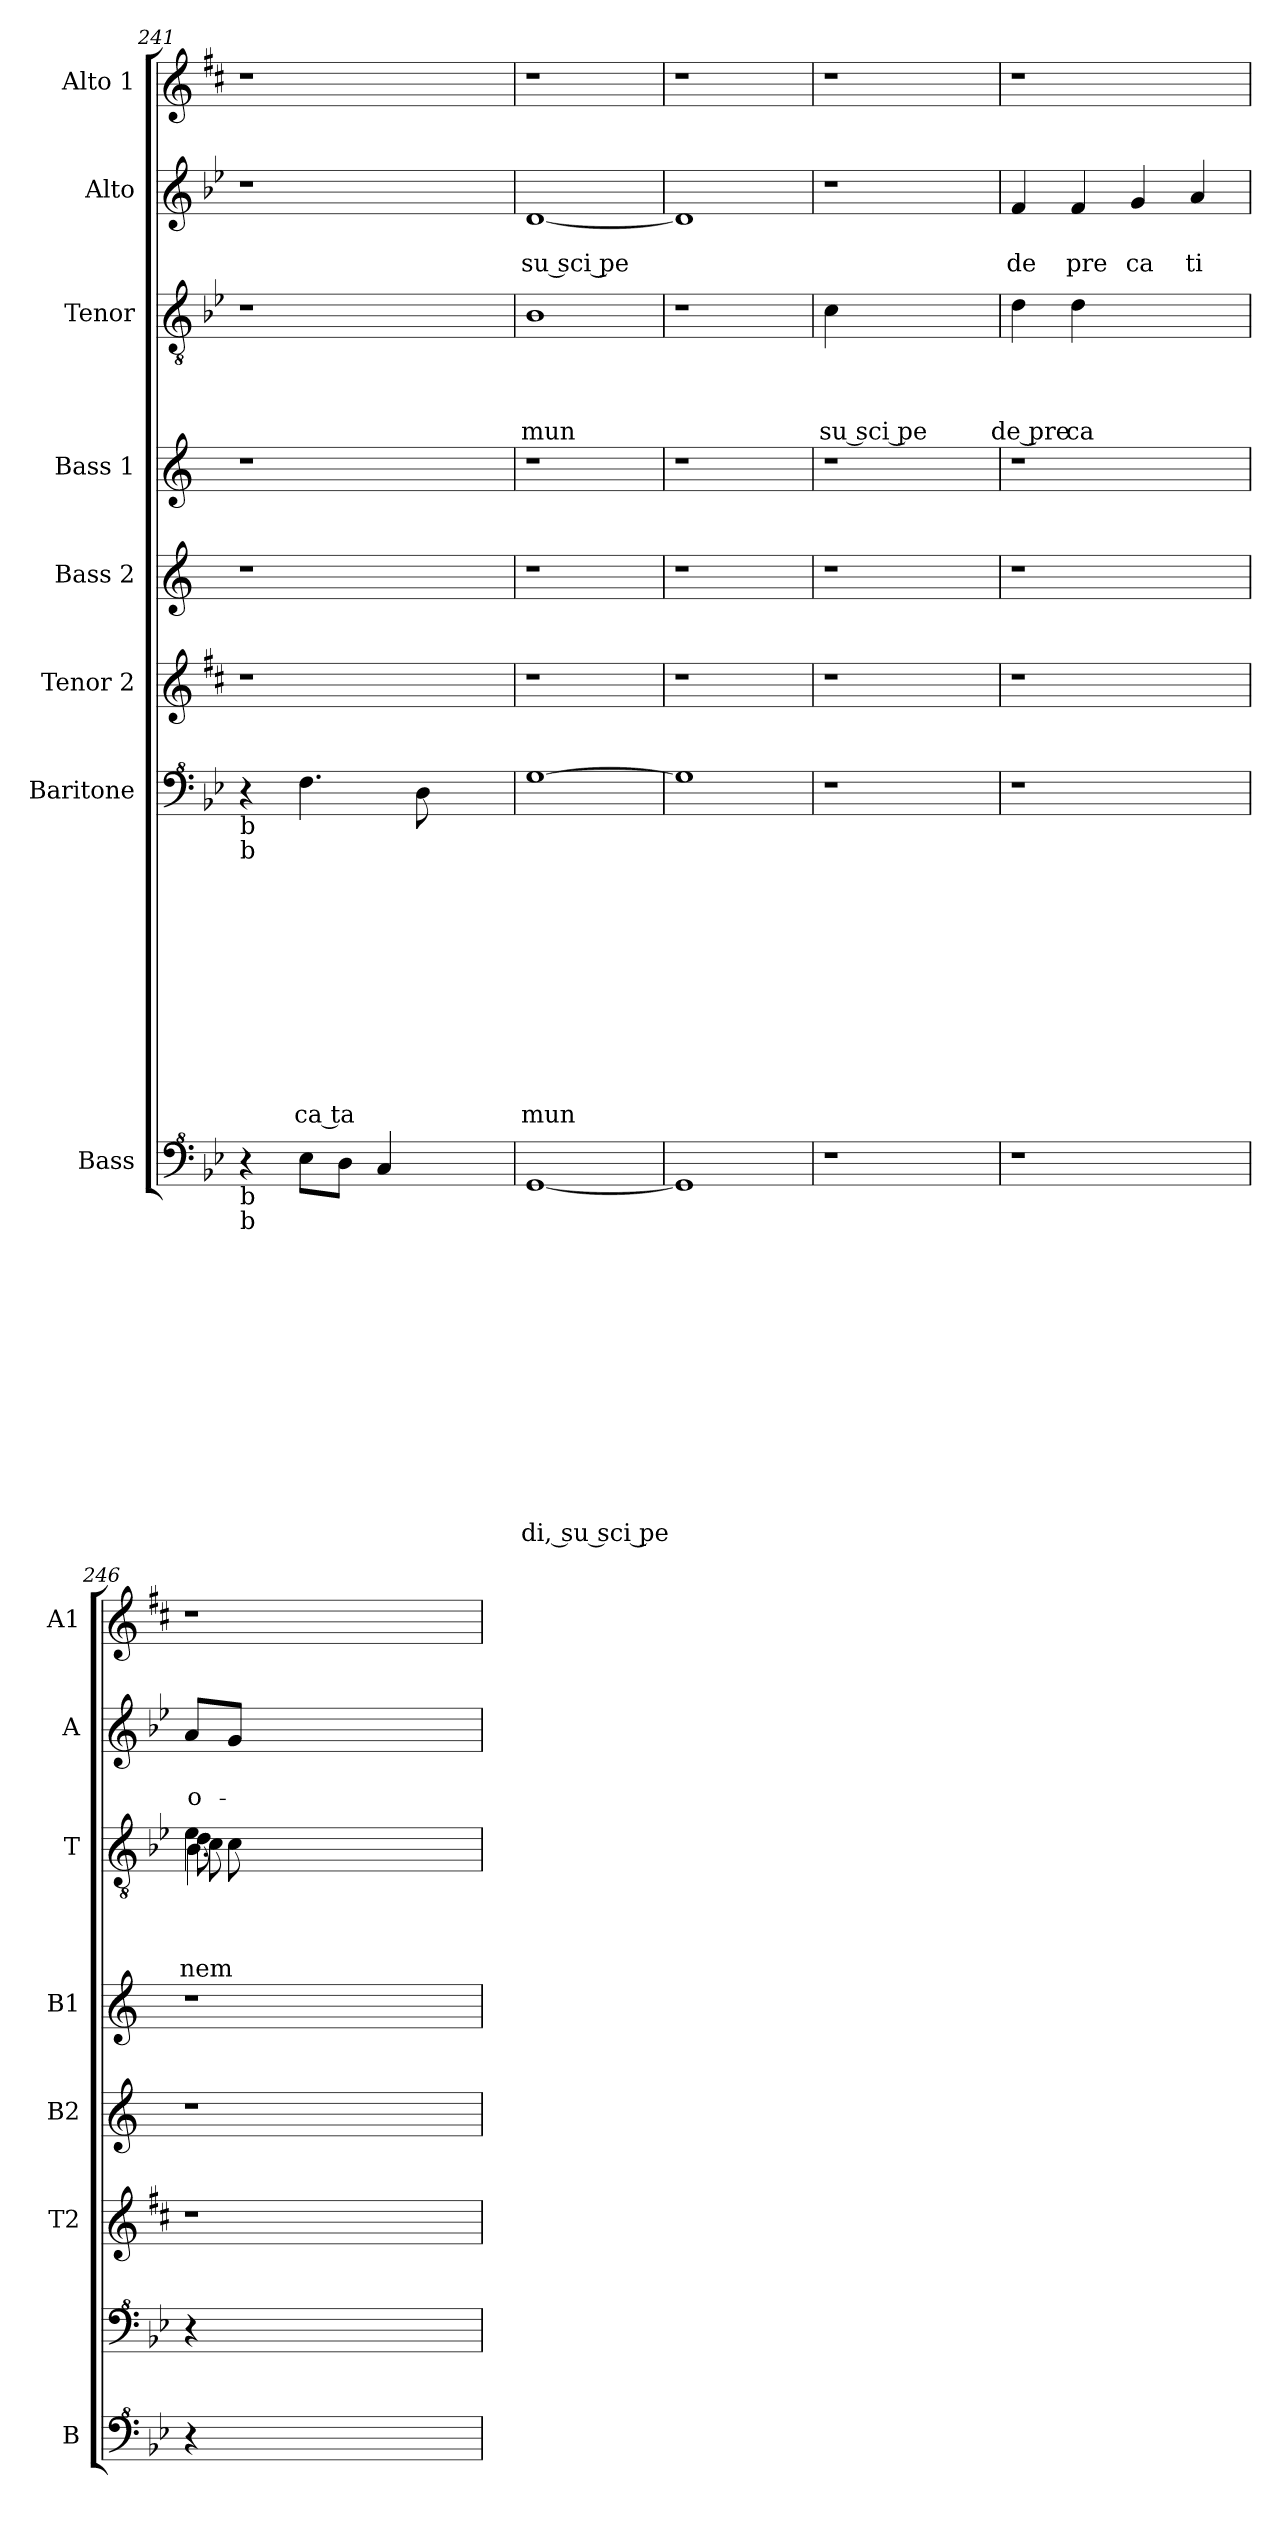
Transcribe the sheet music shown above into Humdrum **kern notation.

**kern	**text	**text	**text	**text	**text	**text	**text	**text	**text	**text	**text	**text	**text	**kern	**text	**text	**text	**text	**text	**text	**text	**text	**text	**text	**text	**kern	**kern	**kern	**kern	**text	**text	**text	**text	**kern	**text	**text	**kern
*part8	*part8	*part8	*part8	*part8	*part8	*part8	*part8	*part8	*part8	*part8	*part8	*part8	*part8	*part7	*part7	*part7	*part7	*part7	*part7	*part7	*part7	*part7	*part7	*part7	*part7	*part6	*part5	*part4	*part3	*part3	*part3	*part3	*part3	*part2	*part2	*part2	*part1
*staff8	*staff8	*staff8	*staff8	*staff8	*staff8	*staff8	*staff8	*staff8	*staff8	*staff8	*staff8	*staff8	*staff8	*staff7	*staff7	*staff7	*staff7	*staff7	*staff7	*staff7	*staff7	*staff7	*staff7	*staff7	*staff7	*staff6	*staff5	*staff4	*staff3	*staff3	*staff3	*staff3	*staff3	*staff2	*staff2	*staff2	*staff1
*I"Bass	*	*	*	*	*	*	*	*	*	*	*	*	*	*I"Baritone	*	*	*	*	*	*	*	*	*	*	*	*I"Tenor 2	*I"Bass 2	*I"Bass 1	*I"Tenor	*	*	*	*	*I"Alto	*	*	*I"Alto 1
*I'B	*	*	*	*	*	*	*	*	*	*	*	*	*	*	*	*	*	*	*	*	*	*	*	*	*	*I'T2	*I'B2	*I'B1	*I'T	*	*	*	*	*I'A	*	*	*I'A1
!!LO:PB:g=z
*clefF^4	*	*	*	*	*	*	*	*	*	*	*	*	*	*clefF^4	*	*	*	*	*	*	*	*	*	*	*	*clefG2	*clefG2	*clefG2	*clefGv2	*	*	*	*	*clefG2	*	*	*clefG2
*	*	*	*	*	*	*	*	*	*	*	*	*	*	*	*	*	*	*	*	*	*	*	*	*	*	*ITrd1c2	*	*	*ITrd1c2	*	*	*	*	*ITrd1c2	*	*	*ITrd1c2
*k[b-e-]	*	*	*	*	*	*	*	*	*	*	*	*	*	*k[b-e-]	*	*	*	*	*	*	*	*	*	*	*	*k[]	*k[]	*k[]	*k[b-e-a-d-]	*	*	*	*	*k[b-e-a-d-]	*	*	*k[]
*B-:	*	*	*	*	*	*	*	*	*	*	*	*	*	*B-:	*	*	*	*	*	*	*	*	*	*	*	*C:	*C:	*C:	*A-:	*	*	*	*	*A-:	*	*	*C:
=241	=241	=241	=241	=241	=241	=241	=241	=241	=241	=241	=241	=241	=241	=241	=241	=241	=241	=241	=241	=241	=241	=241	=241	=241	=241	=241	=241	=241	=241	=241	=241	=241	=241	=241	=241	=241	=241
!	!	!	!	!	!	!	!	!	!	!	!	!	!	!LO:TX:b:t=b	!	!	!	!	!	!	!	!	!	!	!	!	!	!	!	!	!	!	!	!	!	!	!
!	!	!	!	!	!	!	!	!	!	!	!	!	!	!LO:TX:b:t=b	!	!	!	!	!	!	!	!	!	!	!	!	!	!	!	!	!	!	!	!	!	!	!
!LO:TX:b:t=b	!	!	!	!	!	!	!	!	!	!	!	!	!	!	!	!	!	!	!	!	!	!	!	!	!	!	!	!	!	!	!	!	!	!	!	!	!
!LO:TX:b:t=b	!	!	!	!	!	!	!	!	!	!	!	!	!	!	!	!	!	!	!	!	!	!	!	!	!	!	!	!	!	!	!	!	!	!	!	!	!
4r	.	.	.	.	.	.	.	.	.	.	.	.	.	4r	.	.	.	.	.	.	.	.	.	.	.	1r	1r	1r	1r	.	.	.	.	1r	.	.	1r
!	!	!	!	!	!	!	!	!	!	!	!	!	!	!	!	!	!	!	!	!	!	!	!	!	!LO:LY:b	!	!	!	!	!	!	!	!	!	!	!	!
8e-\L	.	.	.	.	.	.	.	.	.	.	.	.	.	4.f\	.	.	.	.	.	.	.	.	.	.	ca ta	.	.	.	.	.	.	.	.	.	.	.	.
8d\J	.	.	.	.	.	.	.	.	.	.	.	.	.	.	.	.	.	.	.	.	.	.	.	.	.	.	.	.	.	.	.	.	.	.	.	.	.
4c/	.	.	.	.	.	.	.	.	.	.	.	.	.	.	.	.	.	.	.	.	.	.	.	.	.	.	.	.	.	.	.	.	.	.	.	.	.
.	.	.	.	.	.	.	.	.	.	.	.	.	.	8d\	.	.	.	.	.	.	.	.	.	.	.	.	.	.	.	.	.	.	.	.	.	.	.
4ryy	.	.	.	.	.	.	.	.	.	.	.	.	.	4ryy	.	.	.	.	.	.	.	.	.	.	.	.	.	.	.	.	.	.	.	.	.	.	.
=242	=242	=242	=242	=242	=242	=242	=242	=242	=242	=242	=242	=242	=242	=242	=242	=242	=242	=242	=242	=242	=242	=242	=242	=242	=242	=242	=242	=242	=242	=242	=242	=242	=242	=242	=242	=242	=242
!	!	!	!	!	!	!	!	!	!	!	!	!	!LO:LY:b:rj	!	!	!	!	!	!	!	!	!	!	!	!LO:LY:b:rj	!	!	!	!	!	!	!	!LO:LY:b:rj	!	!	!LO:LY:b:rj	!
[<1G	.	.	.	.	.	.	.	.	.	.	.	.	di, su sci pe	[>1g	.	.	.	.	.	.	.	.	.	.	mun	1r	1r	1r	1A-	.	.	.	mun	[<1c	.	su sci pe	1r
=243	=243	=243	=243	=243	=243	=243	=243	=243	=243	=243	=243	=243	=243	=243	=243	=243	=243	=243	=243	=243	=243	=243	=243	=243	=243	=243	=243	=243	=243	=243	=243	=243	=243	=243	=243	=243	=243
1G]	.	.	.	.	.	.	.	.	.	.	.	.	.	1g]	.	.	.	.	.	.	.	.	.	.	.	1r	1r	1r	1r	.	.	.	.	1c]	.	.	1r
=244	=244	=244	=244	=244	=244	=244	=244	=244	=244	=244	=244	=244	=244	=244	=244	=244	=244	=244	=244	=244	=244	=244	=244	=244	=244	=244	=244	=244	=244	=244	=244	=244	=244	=244	=244	=244	=244
!	!	!	!	!	!	!	!	!	!	!	!	!	!	!	!	!	!	!	!	!	!	!	!	!	!	!	!	!	!	!	!	!	!LO:LY:b:rj	!	!	!	!
1r	.	.	.	.	.	.	.	.	.	.	.	.	.	1r	.	.	.	.	.	.	.	.	.	.	.	1r	1r	1r	4B-\	.	.	.	su sci pe	1r	.	.	1r
.	.	.	.	.	.	.	.	.	.	.	.	.	.	.	.	.	.	.	.	.	.	.	.	.	.	.	.	.	2.ryy	.	.	.	.	.	.	.	.
=245	=245	=245	=245	=245	=245	=245	=245	=245	=245	=245	=245	=245	=245	=245	=245	=245	=245	=245	=245	=245	=245	=245	=245	=245	=245	=245	=245	=245	=245	=245	=245	=245	=245	=245	=245	=245	=245
!	!	!	!	!	!	!	!	!	!	!	!	!	!	!	!	!	!	!	!	!	!	!	!	!	!	!	!	!	!	!	!	!	!LO:LY:b	!	!	!LO:LY:b:rj	!
1r	.	.	.	.	.	.	.	.	.	.	.	.	.	1r	.	.	.	.	.	.	.	.	.	.	.	1r	1r	1r	4c\	.	.	.	de pre	4e-/	.	de	1r
!	!	!	!	!	!	!	!	!	!	!	!	!	!	!	!	!	!	!	!	!	!	!	!	!	!	!	!	!	!	!	!	!	!LO:LY:b	!	!	!LO:LY:b	!
.	.	.	.	.	.	.	.	.	.	.	.	.	.	.	.	.	.	.	.	.	.	.	.	.	.	.	.	.	4c\	.	.	.	ca	4e-/	.	pre	.
!	!	!	!	!	!	!	!	!	!	!	!	!	!	!	!	!	!	!	!	!	!	!	!	!	!	!	!	!	!	!	!	!	!	!	!	!LO:LY:b	!
.	.	.	.	.	.	.	.	.	.	.	.	.	.	.	.	.	.	.	.	.	.	.	.	.	.	.	.	.	2ryy	.	.	.	.	4f/	.	ca	.
!	!	!	!	!	!	!	!	!	!	!	!	!	!	!	!	!	!	!	!	!	!	!	!	!	!	!	!	!	!	!	!	!	!	!	!	!LO:LY:b	!
.	.	.	.	.	.	.	.	.	.	.	.	.	.	.	.	.	.	.	.	.	.	.	.	.	.	.	.	.	.	.	.	.	.	4g/	.	ti	.
!!LO:LB:g=z
=246	=246	=246	=246	=246	=246	=246	=246	=246	=246	=246	=246	=246	=246	=246	=246	=246	=246	=246	=246	=246	=246	=246	=246	=246	=246	=246	=246	=246	=246	=246	=246	=246	=246	=246	=246	=246	=246
*	*	*	*	*	*	*	*	*	*	*	*	*	*	*	*	*	*	*	*	*	*	*	*	*	*	*	*	*	*^	*	*	*	*	*	*	*	*
!	!	!	!	!	!	!	!	!	!	!	!	!	!	!	!	!	!	!	!	!	!	!	!	!	!	!	!	!	!	!	!	!	!	!LO:LY:b	!	!	!	!
*	*	*	*	*	*	*	*	*	*	*	*	*	*	*	*	*	*	*	*	*	*	*	*	*	*	*	*	*	*^	*^	*	*	*	*	*	*	*	*
!	!	!	!	!	!	!	!	!	!	!	!	!	!	!	!	!	!	!	!	!	!	!	!	!	!	!	!	!	!	!	!	!	!	!	!	!LO:LY:b	!	!	!LO:LY:b:rj	!
4r	.	.	.	.	.	.	.	.	.	.	.	.	.	4r	.	.	.	.	.	.	.	.	.	.	.	1r	1r	1r	4d-\	8c\	8B-\	4.A-\	.	.	.	nem	8g/L	.	o-	1r
.	.	.	.	.	.	.	.	.	.	.	.	.	.	.	.	.	.	.	.	.	.	.	.	.	.	.	.	.	.	8B-\	2ryy	.	.	.	.	.	8f/J	.	.	.
2.ryy	.	.	.	.	.	.	.	.	.	.	.	.	.	2.ryy	.	.	.	.	.	.	.	.	.	.	.	.	.	.	2ryy	2ryy	.	.	.	.	.	.	2.ryy	.	.	.
.	.	.	.	.	.	.	.	.	.	.	.	.	.	.	.	.	.	.	.	.	.	.	.	.	.	.	.	.	.	.	.	2ryy	.	.	.	.	.	.	.	.
.	.	.	.	.	.	.	.	.	.	.	.	.	.	.	.	.	.	.	.	.	.	.	.	.	.	.	.	.	.	.	8ryy	.	.	.	.	.	.	.	.	.
.	.	.	.	.	.	.	.	.	.	.	.	.	.	.	.	.	.	.	.	.	.	.	.	.	.	.	.	.	8ryy	8ryy	4ryy	.	.	.	.	.	.	.	.	.
.	.	.	.	.	.	.	.	.	.	.	.	.	.	.	.	.	.	.	.	.	.	.	.	.	.	.	.	.	8ryy	8ryy	.	8ryy	.	.	.	.	.	.	.	.
*	*	*	*	*	*	*	*	*	*	*	*	*	*	*	*	*	*	*	*	*	*	*	*	*	*	*	*	*	*v	*v	*v	*v	*	*	*	*	*	*	*	*
=	=	=	=	=	=	=	=	=	=	=	=	=	=	=	=	=	=	=	=	=	=	=	=	=	=	=	=	=	=	=	=	=	=	=	=	=	=
*-	*-	*-	*-	*-	*-	*-	*-	*-	*-	*-	*-	*-	*-	*-	*-	*-	*-	*-	*-	*-	*-	*-	*-	*-	*-	*-	*-	*-	*-	*-	*-	*-	*-	*-	*-	*-	*-
